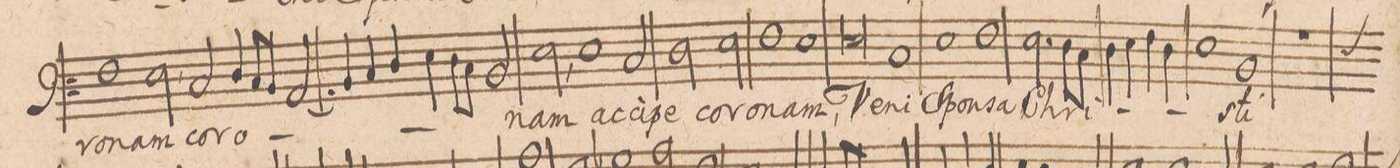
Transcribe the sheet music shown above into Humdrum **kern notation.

**kern	**text
*I"BASSVS.	*
*clefF3	*
*k[]	*
*met(C|)	*
*M2/1	*
1A	-ro-
2G,\	-nam
2E/	co-
=18-	=18-
4F/	-ro-
8E/L	.
8D/J	.
2.C/	.
4D/	.
4E/	.
4F/	.
=19-	=19-
4G\	.
8F\L	.
8E\J	.
2D/	.
2G,\	-nam
1G\	ac-
=20-	=20-
2E/	-ci-
2F\	-pe
2G\	co-
=21-	=21-
1A	-ro-
1G	-nam,
=22-	=22-
0G	Ve-
=23-	=23-
1E	-ni
1G	Spon-
=24-	=24-
1A	-sa
2.G\	Chri-
8F\L	.
8E\J	.
=25-	=25-
4F\	.
4G\	.
4A\	.
4F\	.
1G	.
=26-	=26-
1D	-sti
*custos:G	*
1rc	.
=27-	=27-
*-	*-
